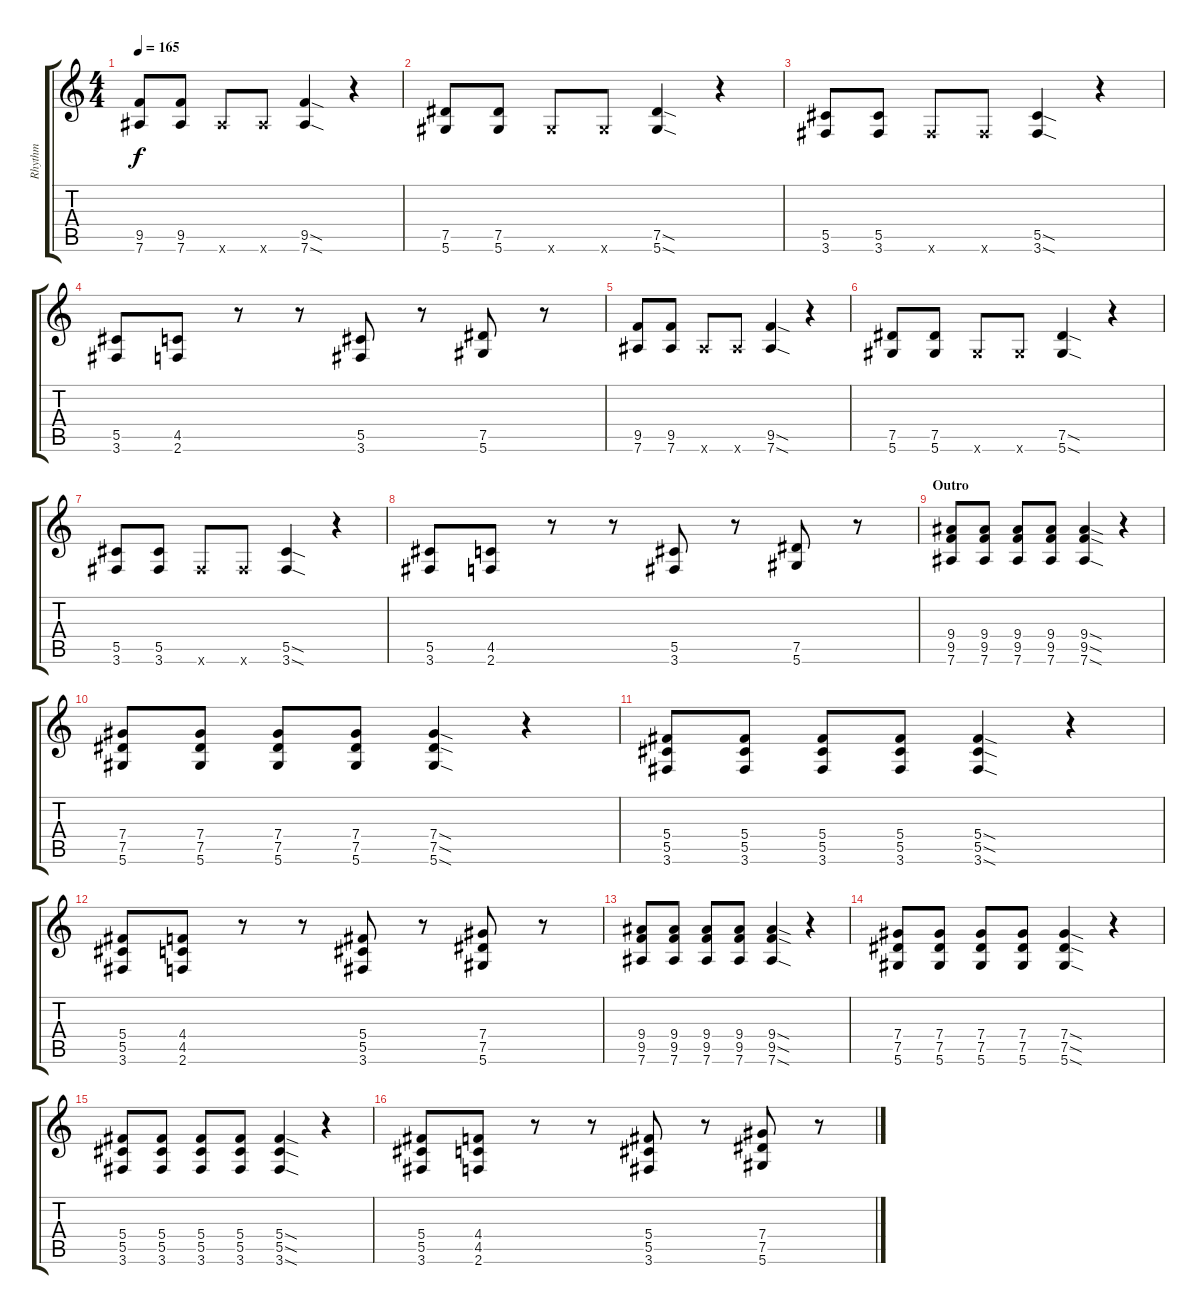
\track ("Rhythm" "Rhythm") {instrument overdrivenguitar}
\staff {score tabs}
\tuning (Eb4 Bb3 Gb3 Db3 Ab2 Eb2) {hide}
\ts (4 4)
\tempo 165
\clef g2
\ks c
(9.5 7.6).8{dy f} (9.5 7.6).8 7.6{x}.8 7.6{x}.8 (9.5{sod} 7.6{sod}).4 r.4 |
(7.5 5.6).8 (7.5 5.6).8 5.6{x}.8 5.6{x}.8 (7.5{sod} 5.6{sod}).4 r.4 |
(5.5 3.6).8 (5.5 3.6).8 3.6{x}.8 3.6{x}.8 (5.5{sod} 3.6{sod}).4 r.4 |
(5.5 3.6).8 (4.5 2.6).8 r.8 r.8 (5.5 3.6).8 r.8 (7.5 5.6).8 r.8 |
(9.5 7.6).8 (9.5 7.6).8 7.6{x}.8 7.6{x}.8 (9.5{sod} 7.6{sod}).4 r.4 |
(7.5 5.6).8 (7.5 5.6).8 5.6{x}.8 5.6{x}.8 (7.5{sod} 5.6{sod}).4 r.4 |
(5.5 3.6).8 (5.5 3.6).8 3.6{x}.8 3.6{x}.8 (5.5{sod} 3.6{sod}).4 r.4 |
(5.5 3.6).8 (4.5 2.6).8 r.8 r.8 (5.5 3.6).8 r.8 (7.5 5.6).8 r.8 |
\section ("" "Outro")
(9.4 9.5 7.6).8 (9.4 9.5 7.6).8 (9.4 9.5 7.6).8 (9.4 9.5 7.6).8 (9.4{sod} 9.5{sod} 7.6{sod}).4 r.4 |
(7.4 7.5 5.6).8 (7.4 7.5 5.6).8 (7.4 7.5 5.6).8 (7.4 7.5 5.6).8 (7.4{sod} 7.5{sod} 5.6{sod}).4 r.4 |
(5.4 5.5 3.6).8 (5.4 5.5 3.6).8 (5.4 5.5 3.6).8 (5.4 5.5 3.6).8 (5.4{sod} 5.5{sod} 3.6{sod}).4 r.4 |
(5.4 5.5 3.6).8 (4.4 4.5 2.6).8 r.8 r.8 (5.4 5.5 3.6).8 r.8 (7.4 7.5 5.6).8 r.8 |
(9.4 9.5 7.6).8 (9.4 9.5 7.6).8 (9.4 9.5 7.6).8 (9.4 9.5 7.6).8 (9.4{sod} 9.5{sod} 7.6{sod}).4 r.4 |
(7.4 7.5 5.6).8 (7.4 7.5 5.6).8 (7.4 7.5 5.6).8 (7.4 7.5 5.6).8 (7.4{sod} 7.5{sod} 5.6{sod}).4 r.4 |
(5.4 5.5 3.6).8 (5.4 5.5 3.6).8 (5.4 5.5 3.6).8 (5.4 5.5 3.6).8 (5.4{sod} 5.5{sod} 3.6{sod}).4 r.4 |
(5.4 5.5 3.6).8 (4.4 4.5 2.6).8 r.8 r.8 (5.4 5.5 3.6).8 r.8 (7.4 7.5 5.6).8 r.8
